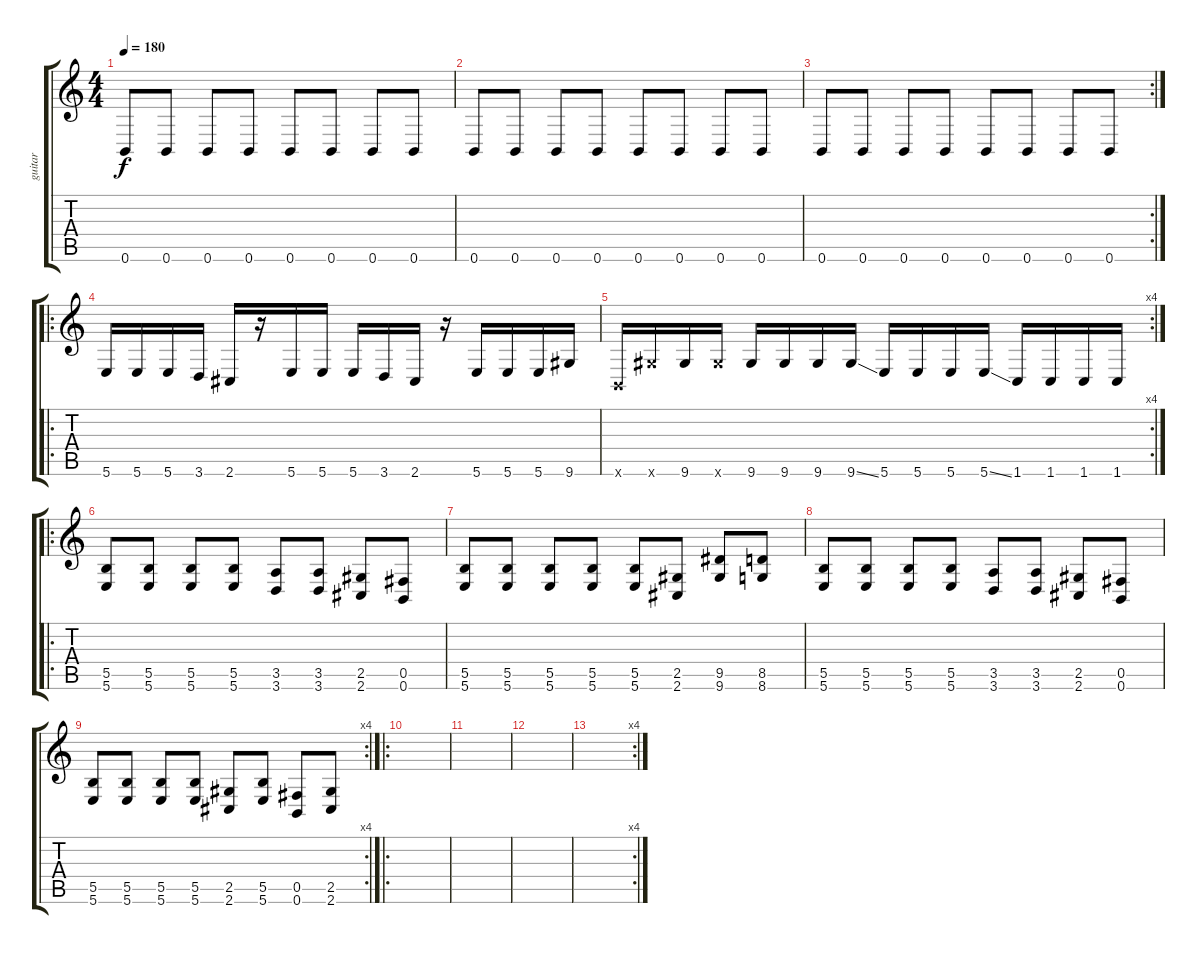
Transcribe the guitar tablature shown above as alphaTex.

\track ("guitar" "guitar") {instrument distortionguitar}
\staff {score tabs}
\tuning (Db4 Ab3 E3 B2 Gb2 B1) {hide}
\ts (4 4)
\tempo 180
\clef g2
\ks c
0.6.8{dy f} 0.6.8 0.6.8 0.6.8 0.6.8 0.6.8 0.6.8 0.6.8 |
0.6.8 0.6.8 0.6.8 0.6.8 0.6.8 0.6.8 0.6.8 0.6.8 |
\rc 2
0.6.8 0.6.8 0.6.8 0.6.8 0.6.8 0.6.8 0.6.8 0.6.8 |
\ro
5.6.16 5.6.16 5.6.16 3.6.16 2.6.16 r.16 5.6.16 5.6.16 5.6.16 3.6.16 2.6.16 r.16 5.6.16 5.6.16 5.6.16 9.6.16 |
\rc 4
0.6{x}.16 9.6{x}.16 9.6.16 9.6{x}.16 9.6.16 9.6.16 9.6.16 9.6{ss}.16 5.6.16 5.6.16 5.6.16 5.6{ss}.16 1.6.16 1.6.16 1.6.16 1.6.16 |
\ro
(5.5 5.6).8 (5.5 5.6).8 (5.5 5.6).8 (5.5 5.6).8 (3.5 3.6).8 (3.5 3.6).8 (2.5 2.6).8 (0.5 0.6).8 |
(5.5 5.6).8 (5.5 5.6).8 (5.5 5.6).8 (5.5 5.6).8 (5.5 5.6).8 (2.5 2.6).8 (9.5 9.6).8 (8.5 8.6).8 |
(5.5 5.6).8 (5.5 5.6).8 (5.5 5.6).8 (5.5 5.6).8 (3.5 3.6).8 (3.5 3.6).8 (2.5 2.6).8 (0.5 0.6).8 |
\rc 4
(5.5 5.6).8 (5.5 5.6).8 (5.5 5.6).8 (5.5 5.6).8 (2.5 2.6).8 (5.5 5.6).8 (0.5 0.6).8 (2.5 2.6).8 |
\ro
|
|
|
\rc 4
